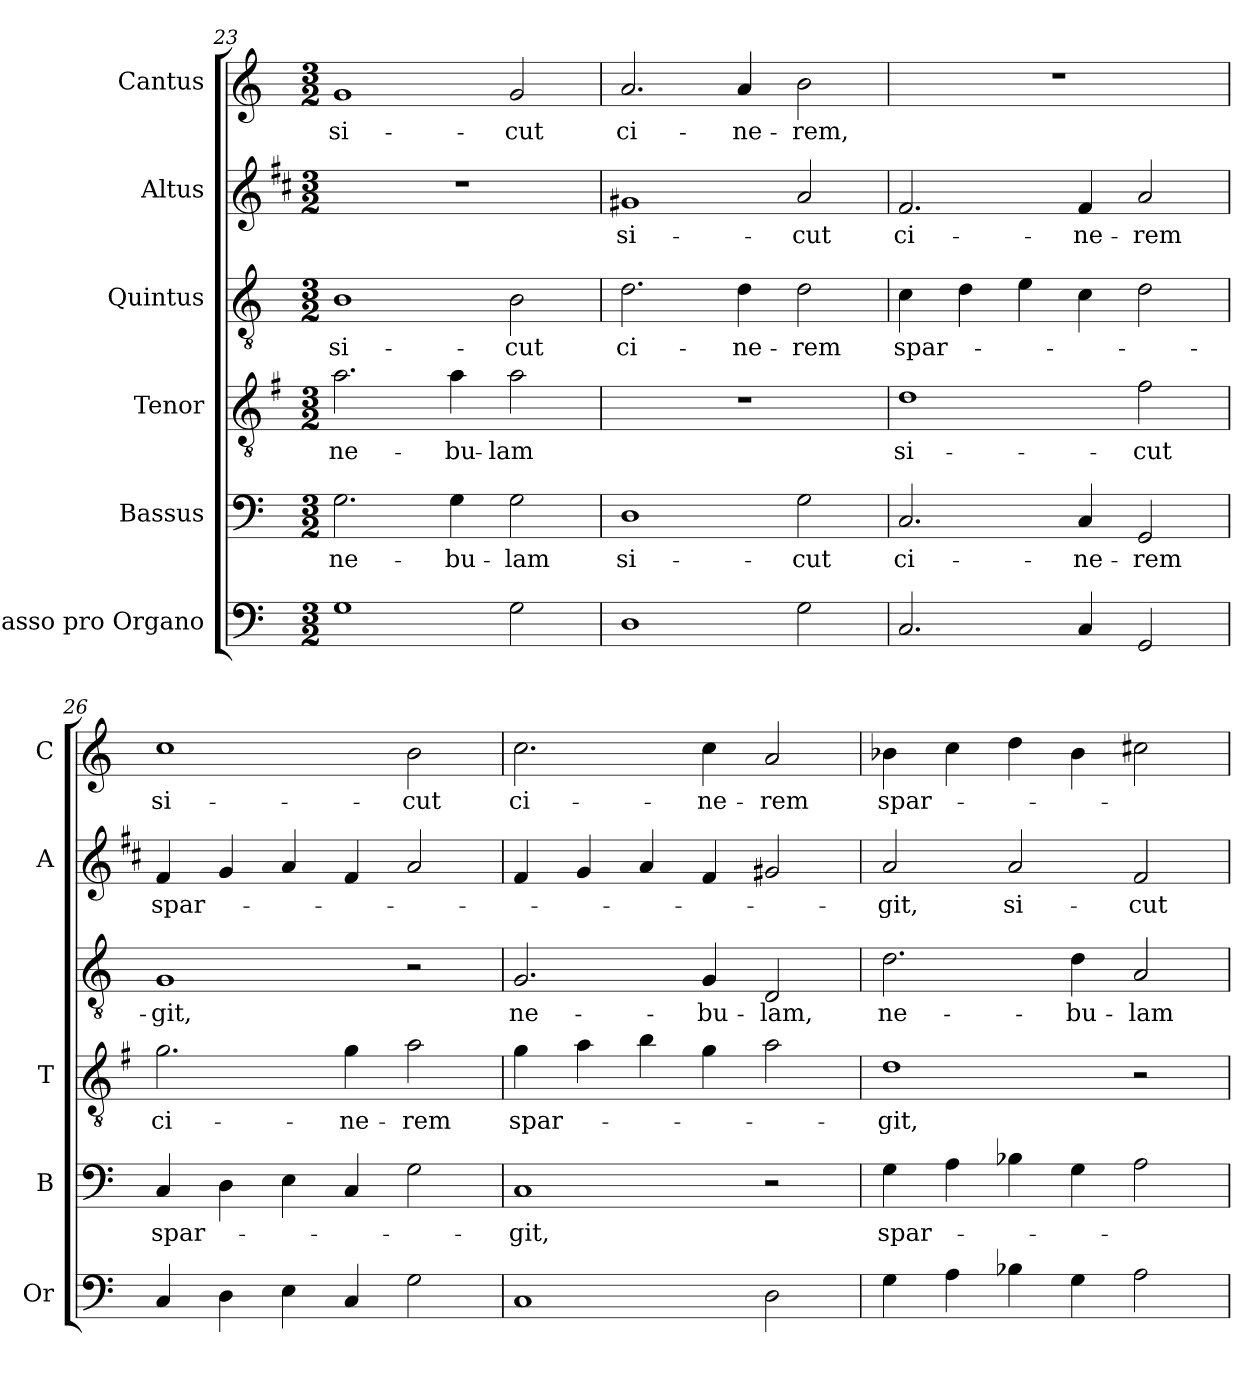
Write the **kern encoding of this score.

**kern	**kern	**text	**kern	**text	**kern	**text	**kern	**text	**kern	**text
*part6	*part5	*part5	*part4	*part4	*part3	*part3	*part2	*part2	*part1	*part1
*staff6	*staff5	*staff5	*staff4	*staff4	*staff3	*staff3	*staff2	*staff2	*staff1	*staff1
*I"Basso pro Organo	*I"Bassus	*	*I"Tenor	*	*I"Quintus	*	*I"Altus	*	*I"Cantus	*
*I'Or	*I'B	*	*I'T	*	*	*	*I'A	*	*I'C	*
*clefF4	*clefF4	*	*clefGv2	*	*clefGv2	*	*clefG2	*	*clefG2	*
*	*	*	*ITrd4c7	*	*	*	*ITrd1c2	*	*	*
*k[]	*k[]	*	*k[]	*	*k[]	*	*k[]	*	*k[]	*
*C:	*C:	*	*C:	*	*C:	*	*C:	*	*C:	*
*M3/2	*M3/2	*	*M3/2	*	*M3/2	*	*M3/2	*	*M3/2	*
=23	=23	=23	=23	=23	=23	=23	=23	=23	=23	=23
!	!	!LO:LY:b	!	!LO:LY:b	!	!LO:LY:b	!	!	!	!LO:LY:b
1G	2.G\	ne-	2.d\	ne-	1B	si-	1.r	.	1g	si-
!	!	!LO:LY:b	!	!LO:LY:b	!	!	!	!	!	!
.	4G\	-bu-	4d\	-bu-	.	.	.	.	.	.
!	!	!LO:LY:b	!	!LO:LY:b	!	!LO:LY:b	!	!	!	!LO:LY:b
2G\	2G\	-lam	2d\	-lam	2B\	-cut	.	.	2g/	-cut
=24	=24	=24	=24	=24	=24	=24	=24	=24	=24	=24
!	!	!LO:LY:b	!	!	!	!LO:LY:b	!	!LO:LY:b	!	!LO:LY:b
1D	1D	si-	1.r	.	2.d\	ci-	1f#X	si-	2.a/	ci-
!	!	!	!	!	!	!LO:LY:b	!	!	!	!LO:LY:b
.	.	.	.	.	4d\	-ne-	.	.	4a/	-ne-
!	!	!LO:LY:b	!	!	!	!LO:LY:b	!	!LO:LY:b	!	!LO:LY:b
2G\	2G\	-cut	.	.	2d\	-rem	2g/	-cut	2b\	-rem,
=25	=25	=25	=25	=25	=25	=25	=25	=25	=25	=25
!	!	!LO:LY:b	!	!LO:LY:b	!	!LO:LY:b	!	!LO:LY:b	!	!
2.C/	2.C/	ci-	1G	si-	4c\	spar-	2.e/	ci-	1.r	.
.	.	.	.	.	4d\	.	.	.	.	.
.	.	.	.	.	4e\	.	.	.	.	.
!	!	!LO:LY:b	!	!	!	!	!	!LO:LY:b	!	!
4C/	4C/	-ne-	.	.	4c\	.	4e/	-ne-	.	.
!	!	!LO:LY:b	!	!LO:LY:b	!	!	!	!LO:LY:b	!	!
2GG/	2GG/	-rem	2B\	-cut	2d\	.	2g/	-rem	.	.
=26	=26	=26	=26	=26	=26	=26	=26	=26	=26	=26
!	!	!LO:LY:b	!	!LO:LY:b	!	!LO:LY:b	!	!LO:LY:b	!	!LO:LY:b
4C/	4C/	spar-	2.c\	ci-	1G	-git,	4e/	spar-	1cc	si-
4D\	4D\	.	.	.	.	.	4f/	.	.	.
4E\	4E\	.	.	.	.	.	4g/	.	.	.
!	!	!	!	!LO:LY:b	!	!	!	!	!	!
4C/	4C/	.	4c\	-ne-	.	.	4e/	.	.	.
!	!	!	!	!LO:LY:b	!	!	!	!	!	!LO:LY:b
2G\	2G\	.	2d\	-rem	2r	.	2g/	.	2b\	-cut
!!LO:LB:g=z
=27	=27	=27	=27	=27	=27	=27	=27	=27	=27	=27
!	!	!LO:LY:b	!	!LO:LY:b	!	!LO:LY:b	!	!	!	!LO:LY:b
1C	1C	-git,	4c\	spar-	2.G/	ne-	4e/	.	2.cc\	ci-
.	.	.	4d\	.	.	.	4f/	.	.	.
.	.	.	4e\	.	.	.	4g/	.	.	.
!	!	!	!	!	!	!LO:LY:b	!	!	!	!LO:LY:b
.	.	.	4c\	.	4G/	-bu-	4e/	.	4cc\	-ne-
!	!	!	!	!	!	!LO:LY:b	!	!	!	!LO:LY:b
2D\	2r	.	2d\	.	2D/	-lam,	2f#X/	.	2a/	-rem
=28	=28	=28	=28	=28	=28	=28	=28	=28	=28	=28
!	!	!LO:LY:b	!	!LO:LY:b	!	!LO:LY:b	!	!LO:LY:b	!	!LO:LY:b
4G\	4G\	spar-	1G	-git,	2.d\	ne-	2g/	-git,	4b-X\	spar-
4A\	4A\	.	.	.	.	.	.	.	4cc\	.
!	!	!	!	!	!	!	!	!LO:LY:b	!	!
4B-X\	4B-X\	.	.	.	.	.	2g/	si-	4dd\	.
!	!	!	!	!	!	!LO:LY:b	!	!	!	!
4G\	4G\	.	.	.	4d\	-bu-	.	.	4b-\	.
!	!	!	!	!	!	!LO:LY:b	!	!LO:LY:b	!	!
2A\	2A\	.	2r	.	2A/	-lam	2e/	-cut	2cc#X\	.
=	=	=	=	=	=	=	=	=	=	=
*-	*-	*-	*-	*-	*-	*-	*-	*-	*-	*-
